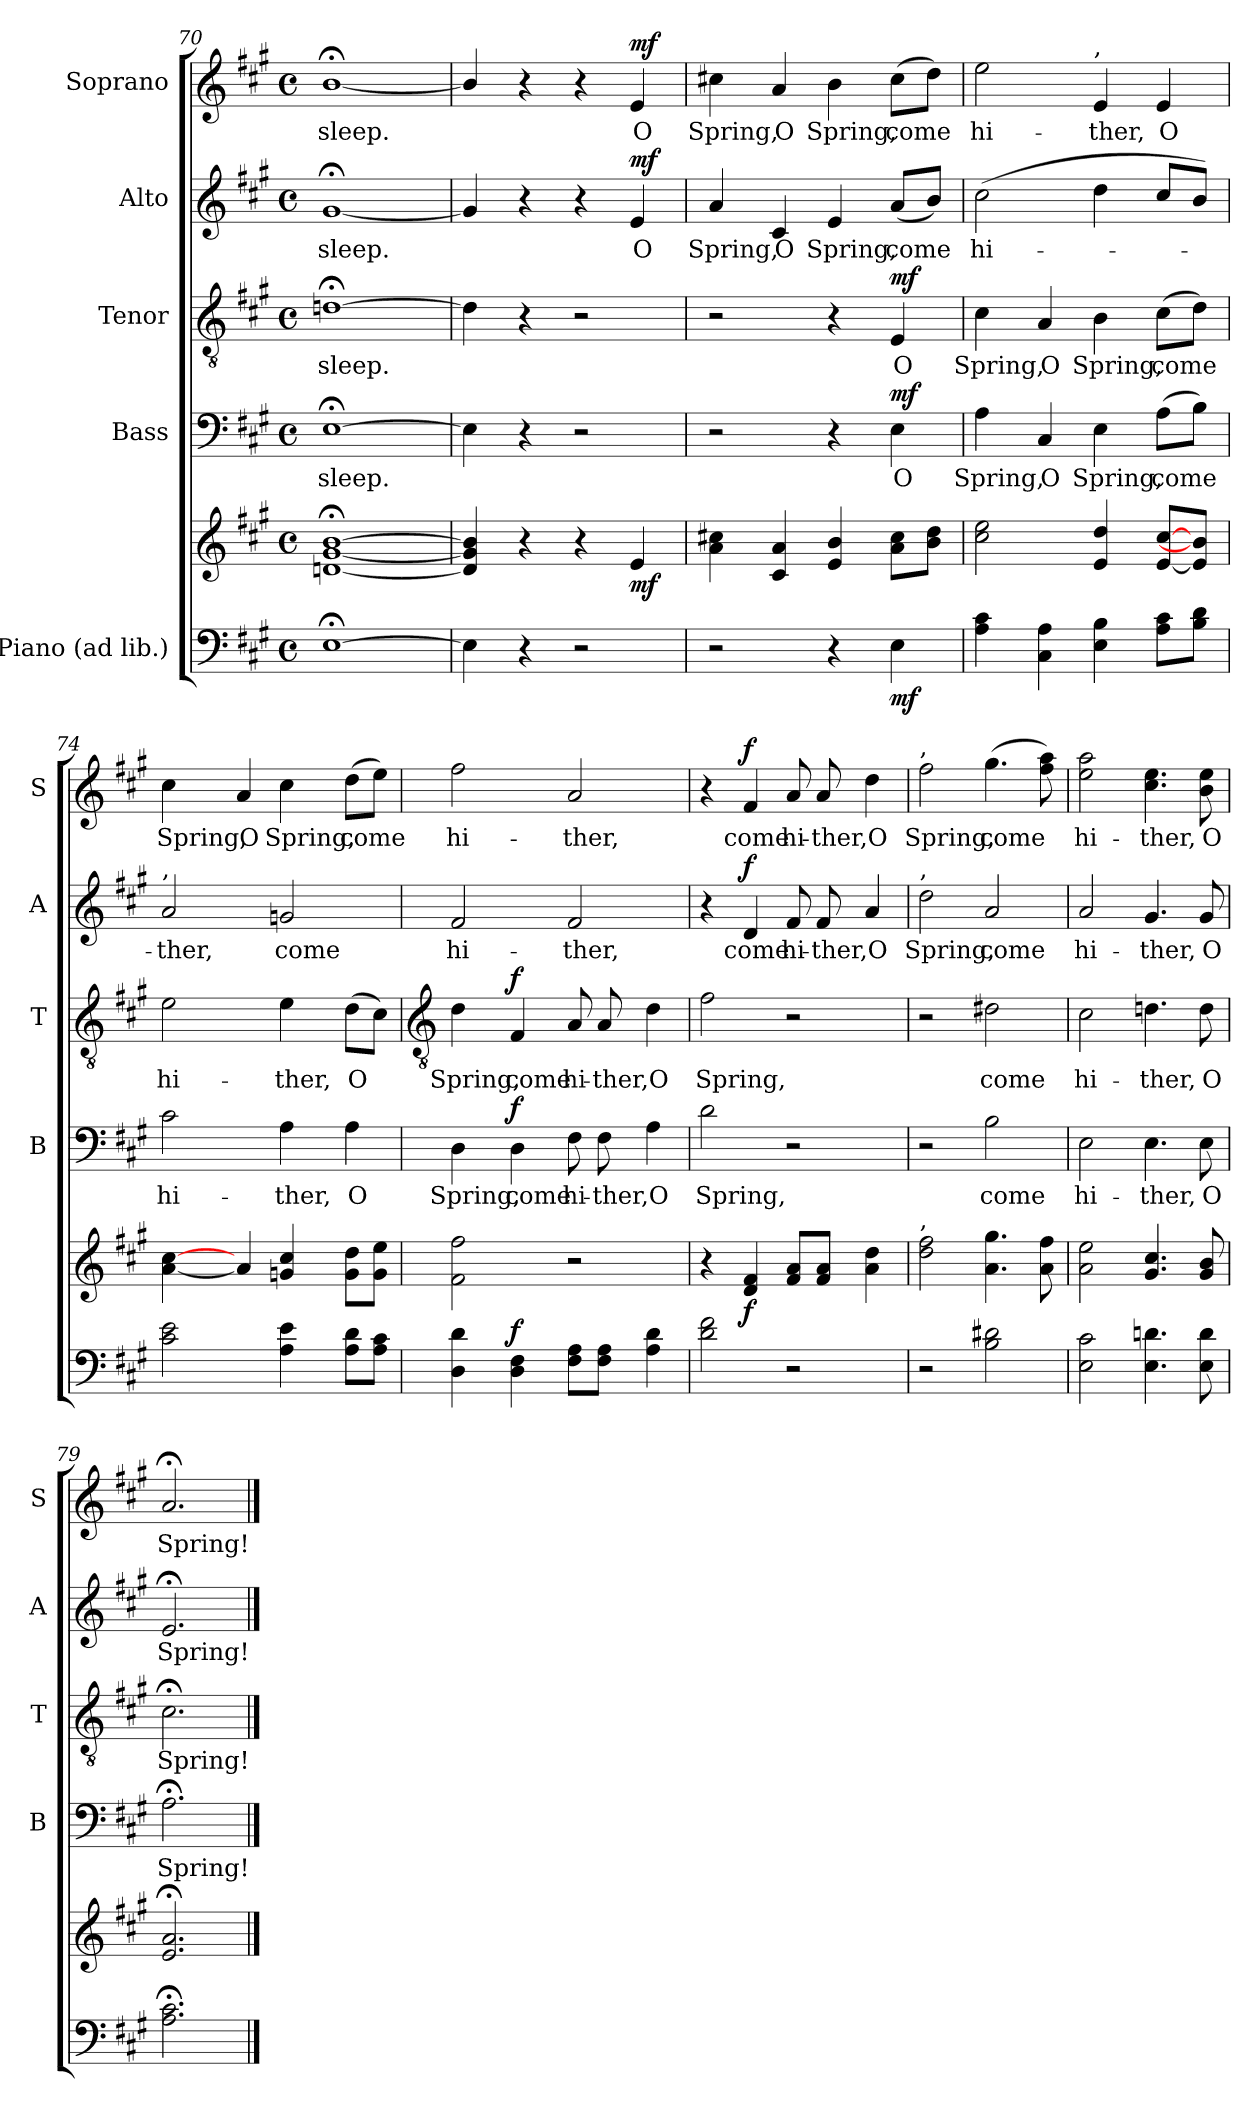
**kern	**kern	**dynam	**kern	**text	**dynam	**kern	**text	**dynam	**kern	**text	**dynam	**kern	**text	**dynam
*part5	*part5	*part5	*part4	*part4	*part4	*part3	*part3	*part3	*part2	*part2	*part2	*part1	*part1	*part1
*staff6	*staff5	*staff5/6	*staff4	*staff4	*staff4	*staff3	*staff3	*staff3	*staff2	*staff2	*staff2	*staff1	*staff1	*staff1
*I"Piano (ad lib.)	*	*	*I"Bass	*	*	*I"Tenor	*	*	*I"Alto	*	*	*I"Soprano	*	*
*	*	*	*I'B	*	*	*I'T	*	*	*I'A	*	*	*I'S	*	*
!!LO:LB:g=z
*clefF4	*clefG2	*	*clefF4	*	*	*clefGv2	*	*	*clefG2	*	*	*clefG2	*	*
*k[f#c#g#]	*k[f#c#g#]	*	*k[f#c#g#]	*	*	*k[f#c#g#]	*	*	*k[f#c#g#]	*	*	*k[f#c#g#]	*	*
*A:	*A:	*	*A:	*	*	*A:	*	*	*A:	*	*	*A:	*	*
*M4/4	*M4/4	*	*M4/4	*	*	*M4/4	*	*	*M4/4	*	*	*M4/4	*	*
*met(c)	*met(c)	*	*met(c)	*	*	*met(c)	*	*	*met(c)	*	*	*met(c)	*	*
=70	=70	=70	=70	=70	=70	=70	=70	=70	=70	=70	=70	=70	=70	=70
!	!	!	!	!LO:LY:b	!	!	!LO:LY:b	!	!	!LO:LY:b	!	!	!LO:LY:b	!
[1E;<	[1dn/;< [1g#/;< [1b/;<	.	[1E;<	sleep.	.	[1dn;<	sleep.	.	[1g#;<	sleep.	.	[1b;</	sleep.	.
=71	=71	=71	=71	=71	=71	=71	=71	=71	=71	=71	=71	=71	=71	=71
4E]	4d/] 4g#/] 4b/]	.	4E]	.	.	4d]	.	.	4g#]	.	.	4b/]	.	.
4r	4r	.	4r	.	.	4r	.	.	4r	.	.	4r	.	.
2r	4r	.	2r	.	.	2r	.	.	4r	.	.	4r	.	.
!	!	!LO:DY:b	!	!	!	!	!	!	!	!LO:LY:b	!LO:DY:b	!	!LO:LY:b	!LO:DY:b
.	4e	mf	.	.	.	.	.	.	4e	O	mf	4e	O	mf
=72	=72	=72	=72	=72	=72	=72	=72	=72	=72	=72	=72	=72	=72	=72
!	!	!	!	!	!	!	!	!	!	!LO:LY:b	!	!	!LO:LY:b	!
2r	4a 4cc#X	.	2r	.	.	2r	.	.	4a	Spring,	.	4cc#X	Spring,	.
!	!	!	!	!	!	!	!	!	!	!LO:LY:b	!	!	!LO:LY:b	!
.	4c# 4a	.	.	.	.	.	.	.	4c#	O	.	4a	O	.
!	!	!	!	!	!	!	!	!	!	!LO:LY:b	!	!	!LO:LY:b	!
4r	4e 4b	.	4r	.	.	4r	.	.	4e	Spring,	.	4b	Spring,	.
!	!	!LO:DY:b=2	!	!LO:LY:b	!LO:DY:b	!	!LO:LY:b	!LO:DY:b	!	!LO:LY:b	!	!	!LO:LY:b	!
4E	8a 8cc#L	mf	4E	O	mf	4E	O	mf	(<8aL	come	.	(>8cc#L	come	.
.	8b 8ddJ	.	.	.	.	.	.	.	8bJ)	.	.	8ddJ)	.	.
=73	=73	=73	=73	=73	=73	=73	=73	=73	=73	=73	=73	=73	=73	=73
!	!	!	!	!LO:LY:b	!	!	!LO:LY:b	!	!	!LO:LY:b	!	!	!LO:LY:b	!
4A 4c#	2cc# 2ee	.	4A	Spring,	.	4c#	Spring,	.	(>2cc#	hi-	.	2ee	hi-	.
!	!	!	!	!LO:LY:b	!	!	!LO:LY:b	!	!	!	!	!	!	!
4C# 4A	.	.	4C#	O	.	4A	O	.	.	.	.	.	.	.
!	!	!	!	!	!	!	!	!	!	!	!	!LO:TX:a:t=,	!	!
!	!	!	!	!LO:LY:b	!	!	!LO:LY:b	!	!	!	!	!	!LO:LY:b	!
4E 4B	4e 4dd	.	4E	Spring,	.	4B	Spring,	.	4dd	.	.	4e	-ther,	.
!	!	!	!	!LO:LY:b	!	!	!LO:LY:b	!	!	!	!	!	!LO:LY:b	!
8A 8c#L	[8e [8cc#L	.	(>8AL	come	.	(>8c#L	come	.	8cc#L	.	.	4e	O	.
8B 8dJ	8e] 8b]J	.	8BJ)	.	.	8dJ)	.	.	8b/J)	.	.	.	.	.
=74	=74	=74	=74	=74	=74	=74	=74	=74	=74	=74	=74	=74	=74	=74
!	!	!	!	!	!	!	!	!	!LO:TX:a:t=,	!	!	!	!	!
!	!	!	!	!LO:LY:b	!	!	!LO:LY:b	!	!	!LO:LY:b	!	!	!LO:LY:b	!
2c# 2e	[4a [4cc#	.	2c#	hi-	.	2e	hi-	.	2a	ther,	.	4cc#	Spring,	.
!	!	!	!	!	!	!	!	!	!	!	!	!	!LO:LY:b	!
.	4a]	.	.	.	.	.	.	.	.	.	.	4a	O	.
!	!	!	!	!LO:LY:b	!	!	!LO:LY:b	!	!	!LO:LY:b	!	!	!LO:LY:b	!
4A 4e	4gn 4cc#	.	4A	-ther,	.	4e	-ther,	.	2gn	come	.	4cc#	Spring,	.
!	!	!	!	!LO:LY:b	!	!	!LO:LY:b	!	!	!	!	!	!LO:LY:b	!
8A 8dL	8g 8ddL	.	4A	O	.	(>8dL	O	.	.	.	.	(>8ddL	come	.
8A 8c#J	8g 8eeJ	.	.	.	.	8c#J)	.	.	.	.	.	8eeJ)	.	.
!!LO:LB:g=z
=75	=75	=75	=75	=75	=75	=75	=75	=75	=75	=75	=75	=75	=75	=75
*	*	*	*	*	*	*clefGv2	*	*	*	*	*	*	*	*
!	!	!	!	!LO:LY:b	!	!	!LO:LY:b	!	!	!LO:LY:b	!	!	!LO:LY:b	!
4D 4d	2f# 2ff#	.	4D	Spring,	.	4d	Spring,	.	2f#	hi-	.	2ff#	hi-	.
!	!	!LO:DY:a=2	!	!LO:LY:b	!LO:DY:b	!	!LO:LY:b	!LO:DY:b	!	!	!	!	!	!
4D 4F#	.	f	4D	come	f	4F#	come	f	.	.	.	.	.	.
!	!	!	!	!LO:LY:b	!	!	!LO:LY:b	!	!	!LO:LY:b	!	!	!LO:LY:b	!
8F# 8AL	2r	.	8F#	hi-	.	8A	hi-	.	2f#	-ther,	.	2a	-ther,	.
!	!	!	!	!LO:LY:b	!	!	!LO:LY:b	!	!	!	!	!	!	!
8F# 8AJ	.	.	8F#	-ther,	.	8A	-ther,	.	.	.	.	.	.	.
!	!	!	!	!LO:LY:b	!	!	!LO:LY:b	!	!	!	!	!	!	!
4A 4d	.	.	4A	O	.	4d	O	.	.	.	.	.	.	.
=76	=76	=76	=76	=76	=76	=76	=76	=76	=76	=76	=76	=76	=76	=76
!	!	!	!	!LO:LY:b	!	!	!LO:LY:b	!	!	!	!	!	!	!
2d 2f#	4r	.	2d	Spring,	.	2f#	Spring,	.	4r	.	.	4r	.	.
!	!	!LO:DY:b	!	!	!	!	!	!	!	!LO:LY:b	!LO:DY:b	!	!LO:LY:b	!LO:DY:b
.	4d 4f#	f	.	.	.	.	.	.	4d	come	f	4f#	come	f
!	!	!	!	!	!	!	!	!	!	!LO:LY:b	!	!	!LO:LY:b	!
2r	8f# 8aL	.	2r	.	.	2r	.	.	8f#	hi-	.	8a	hi-	.
!	!	!	!	!	!	!	!	!	!	!LO:LY:b	!	!	!LO:LY:b	!
.	8f# 8aJ	.	.	.	.	.	.	.	8f#	-ther,	.	8a	-ther,	.
!	!	!	!	!	!	!	!	!	!	!LO:LY:b	!	!	!LO:LY:b	!
.	4a 4dd	.	.	.	.	.	.	.	4a	O	.	4dd	O	.
=77	=77	=77	=77	=77	=77	=77	=77	=77	=77	=77	=77	=77	=77	=77
!	!	!	!	!	!	!	!	!	!	!	!	!LO:TX:a:t=,	!	!
!	!	!	!	!	!	!	!	!	!LO:TX:a:t=,	!	!	!	!	!
!	!LO:TX:a:t=,	!	!	!	!	!	!	!	!	!	!	!	!	!
!	!	!	!	!	!	!	!	!	!	!LO:LY:b	!	!	!LO:LY:b	!
2r	2dd 2ff#	.	2r	.	.	2r	.	.	2dd	Spring,	.	2ff#	Spring,	.
!	!	!	!	!LO:LY:b	!	!	!LO:LY:b	!	!	!LO:LY:b	!	!	!LO:LY:b	!
2B 2d#X	4.a 4.gg#	.	2B	come	.	2d#X	come	.	2a	come	.	(>4.gg#	come	.
.	8a 8ff#	.	.	.	.	.	.	.	.	.	.	8ff# 8aa)	.	.
=78	=78	=78	=78	=78	=78	=78	=78	=78	=78	=78	=78	=78	=78	=78
!	!	!	!	!LO:LY:b	!	!	!LO:LY:b	!	!	!LO:LY:b	!	!	!LO:LY:b	!
2E 2c#	2a 2ee	.	2E	hi-	.	2c#	hi-	.	2a	hi-	.	2ee 2aa	hi-	.
!	!	!	!	!LO:LY:b	!	!	!LO:LY:b	!	!	!LO:LY:b	!	!	!LO:LY:b	!
4.E 4.dn	4.g# 4.cc#	.	4.E	-ther,	.	4.dn	-ther,	.	4.g#	-ther,	.	4.cc# 4.ee	-ther,	.
!	!	!	!	!LO:LY:b	!	!	!LO:LY:b	!	!	!LO:LY:b	!	!	!LO:LY:b	!
8E 8d	8g#/ 8b/	.	8E	O	.	8d	O	.	8g#	O	.	8b\ 8ee\	O	.
=79	=79	=79	=79	=79	=79	=79	=79	=79	=79	=79	=79	=79	=79	=79
!	!	!	!	!LO:LY:b	!	!	!LO:LY:b	!	!	!LO:LY:b	!	!	!LO:LY:b	!
2.A;< 2.c#;<	2.e;< 2.a;<	.	2.A;<	Spring!	.	2.c#;<	Spring!	.	2.e;<	Spring!	.	2.a;<	Spring!	.
==	==	==	==	==	==	==	==	==	==	==	==	==	==	==
*-	*-	*-	*-	*-	*-	*-	*-	*-	*-	*-	*-	*-	*-	*-
